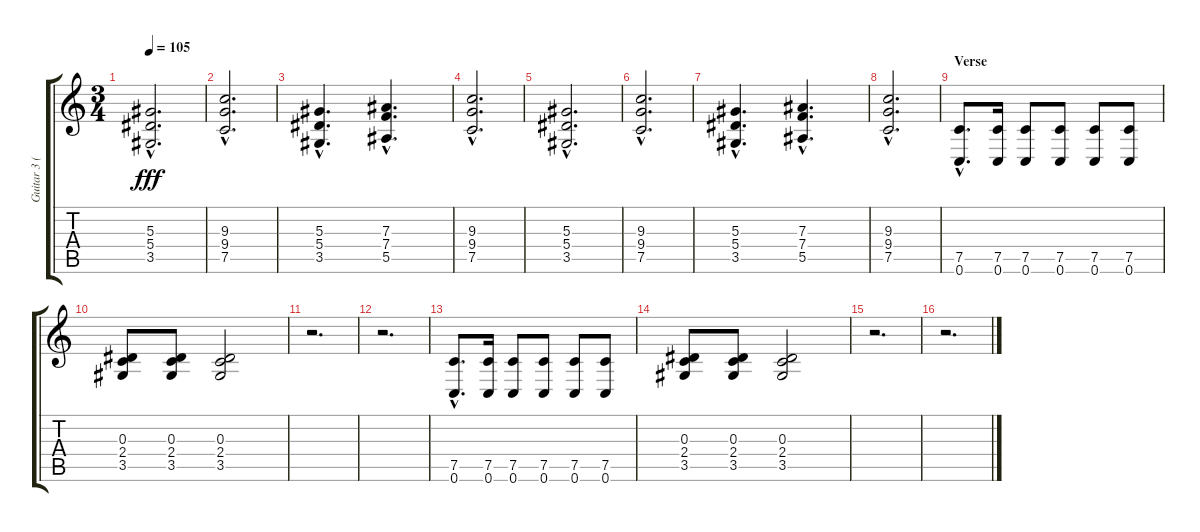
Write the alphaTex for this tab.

\track ("Guitar 3 (Rhythm)" "Guitar 3 (") {instrument distortionguitar}
\staff {score tabs}
\tuning (C4 G3 Eb3 Bb2 F2 C2) {hide}
\ts (3 4)
\tempo 105
\clef g2
\ks c
(5.3{hac} 5.4{hac} 3.5{hac}).2{d dy fff} |
(9.3{hac} 9.4{hac} 7.5{hac}).2{d} |
(5.3{hac} 5.4{hac} 3.5{hac}).4{d} (7.3{hac} 7.4{hac} 5.5{hac}).4{d} |
(9.3{hac} 9.4{hac} 7.5{hac}).2{d} |
(5.3{hac} 5.4{hac} 3.5{hac}).2{d} |
(9.3{hac} 9.4{hac} 7.5{hac}).2{d} |
(5.3{hac} 5.4{hac} 3.5{hac}).4{d} (7.3{hac} 7.4{hac} 5.5{hac}).4{d} |
(9.3{hac} 9.4{hac} 7.5{hac}).2{d} |
\section ("" "Verse")
(7.5{hac} 0.6{hac}).8{d} (7.5 0.6).16 (7.5 0.6).8 (7.5 0.6).8 (7.5 0.6).8 (7.5 0.6).8 |
(0.3 2.4 3.5).8 (0.3 2.4 3.5).8 (0.3 2.4 3.5).2 |
r.2{d} |
r.2{d} |
(7.5{hac} 0.6{hac}).8{d} (7.5 0.6).16 (7.5 0.6).8 (7.5 0.6).8 (7.5 0.6).8 (7.5 0.6).8 |
(0.3 2.4 3.5).8 (0.3 2.4 3.5).8 (0.3 2.4 3.5).2 |
r.2{d} |
r.2{d}
